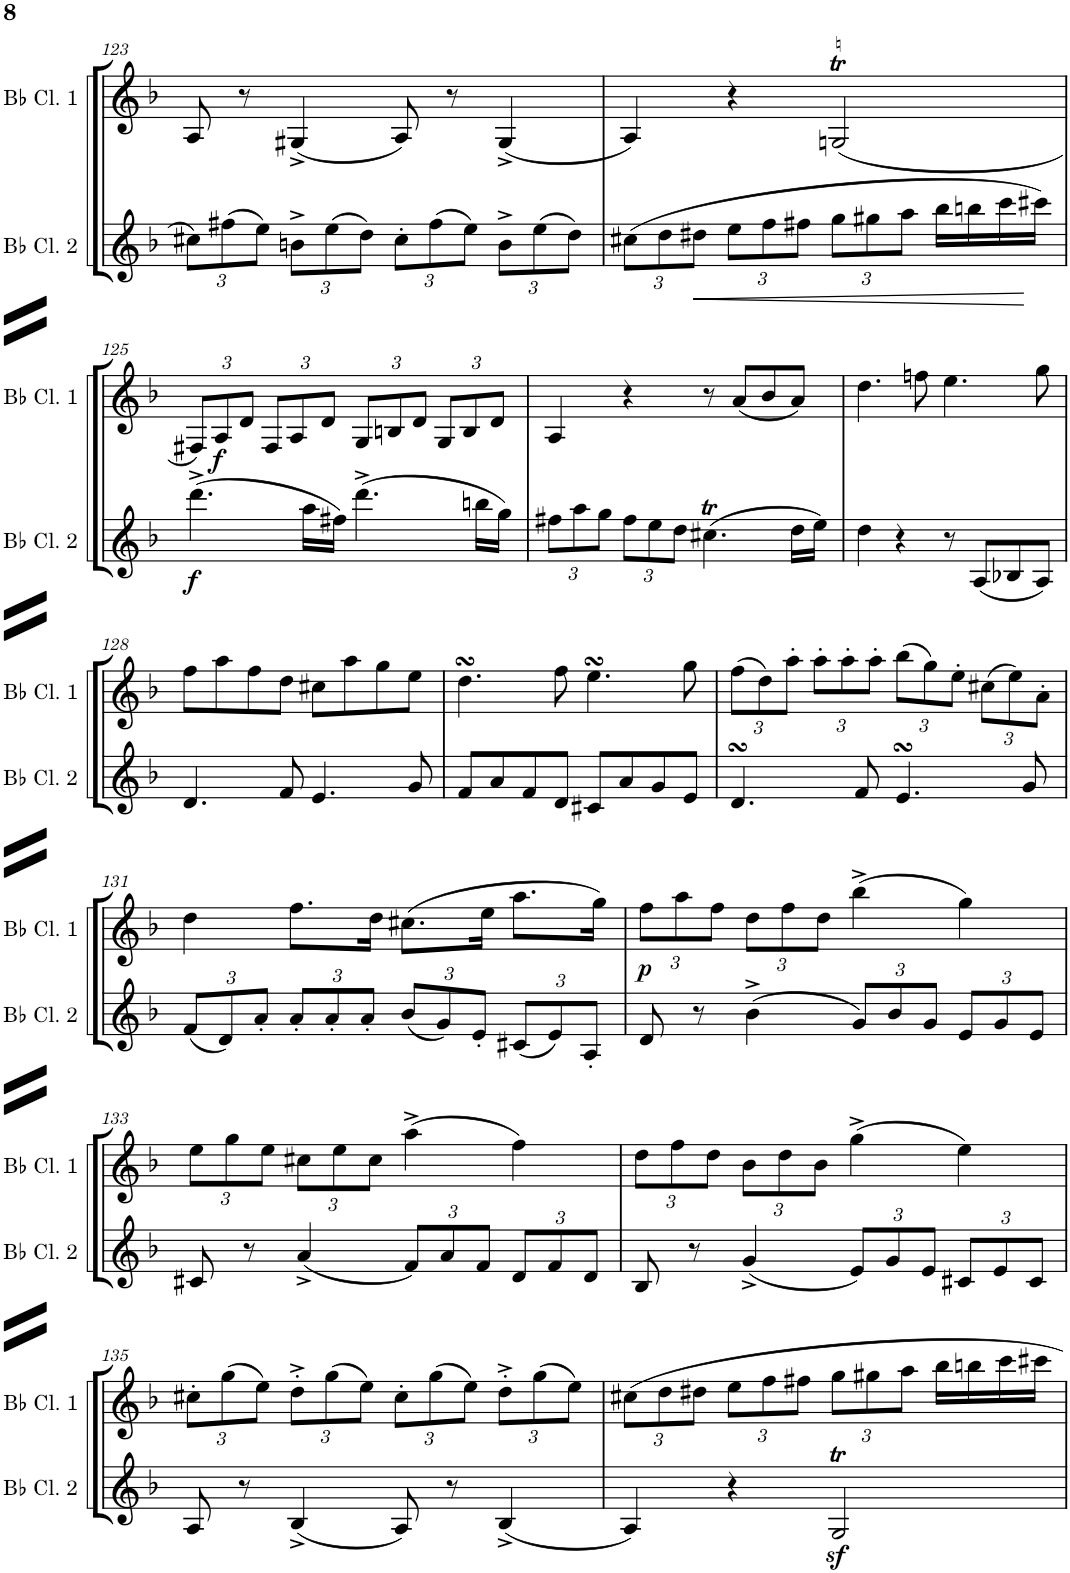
**kern	**dynam	**kern	**dynam
*part2	*part2	*part1	*part1
*staff2	*staff2	*staff1	*staff1
*I"Bb Clarinet 2	*	*I"Bb Clarinet 1	*
*I'Bb Cl. 2	*	*I'Bb Cl. 1	*
!!LO:PB:g=z
*clefG2	*	*clefG2	*
*Trd1c2	*	*Trd1c2	*
*k[b-]	*	*k[b-]	*
*M4/4	*	*M4/4	*
*met(c)	*	*met(c)	*
*Xbrackettup	*	*	*
=123	=123	=123	=123
12cc#X\L	.	8A/	.
(12ff#X\	.	.	.
.	.	8r	.
12ee\J)	.	.	.
12bn^\L	.	(4G#X^/	.
(12ee\	.	.	.
12dd\J)	.	.	.
12cc#'\L	.	8A/)	.
(12ff#\	.	.	.
.	.	8r	.
12ee\J)	.	.	.
12b^\L	.	(4G#^/	.
(12ee\	.	.	.
12dd\J)	.	.	.
=124	=124	=124	=124
(12cc#X\L	.	4A/)	.
12dd\	.	.	.
!	!LO:HP:b	!	!
12dd#X\J	<	.	.
12ee\L	.	4r	.
12ff\	.	.	.
12ff#X\J	.	.	.
12gg\L	.	(2GnT/	.
12gg#X\	.	.	.
12aa\J	.	.	.
16bb-\LL	.	.	.
16bbn\	.	.	.
16ccc\	.	.	.
16ccc#X\JJ)	[	.	.
!!LO:LB:g=z
=125	=125	=125	=125
*	*	*Xbrackettup	*
!	!LO:DY:b	!	!
(4.ddd^\	f	12F#X/L)	.
!	!	!	!LO:DY:b
.	.	12A/	f
.	.	12d/J	.
.	.	12F#/L	.
.	.	12A/	.
16aa\LL	.	.	.
.	.	12d/J	.
16ff#X\JJ)	.	.	.
(4.ddd^\	.	12G/L	.
.	.	12Bn/	.
.	.	12d/J	.
.	.	12G/L	.
.	.	12B/	.
16bbn\LL	.	.	.
.	.	12d/J	.
16gg\JJ)	.	.	.
=126	=126	=126	=126
12ff#X\L	.	4A/	.
12aa\	.	.	.
12gg\J	.	.	.
12ff#\L	.	4r	.
12ee\	.	.	.
12dd\J	.	.	.
(4.cc#Xt\	.	8r	.
.	.	(8a/L	.
.	.	8b-/	.
16dd\LL	.	8a/J)	.
16ee\JJ)	.	.	.
=127	=127	=127	=127
4dd\	.	4.dd\	.
4r	.	.	.
.	.	8ffn\	.
8r	.	4.ee\	.
(8A/L	.	.	.
8B-X/	.	.	.
8A/J)	.	8gg\	.
!!LO:LB:g=z
=128	=128	=128	=128
4.d/	.	8ff\L	.
.	.	8aa\	.
.	.	8ff\	.
8f/	.	8dd\J	.
4.e/	.	8cc#X\L	.
.	.	8aa\	.
.	.	8gg\	.
8g/	.	8ee\J	.
=129	=129	=129	=129
8f/L	.	4.ddsSSS\	.
8a/	.	.	.
8f/	.	.	.
8d/J	.	8ff\	.
8c#X/L	.	4.eesSsS\	.
8a/	.	.	.
8g/	.	.	.
8e/J	.	8gg\	.
=130	=130	=130	=130
4.dsSSS/	.	(12ff\L	.
.	.	12dd\)	.
.	.	12aa'\J	.
.	.	12aa'\L	.
.	.	12aa'\	.
8f/	.	.	.
.	.	12aa'\J	.
4.esSsS/	.	(12bb-\L	.
.	.	12gg\)	.
.	.	12ee'\J	.
.	.	(12cc#X\L	.
.	.	12ee\)	.
8g/	.	.	.
.	.	12a'\J	.
!!LO:LB:g=z
=131	=131	=131	=131
(12f/L	.	4dd\	.
12d/)	.	.	.
12a'/J	.	.	.
12a'/L	.	8.ff\L	.
12a'/	.	.	.
12a'/J	.	.	.
.	.	16dd\Jk	.
(12b-/L	.	(8.cc#X\L	.
12g/)	.	.	.
12e'/J	.	.	.
.	.	16ee\Jk	.
(12c#X/L	.	8.aa\L	.
12e/)	.	.	.
12A'/J	.	.	.
.	.	16gg\Jk)	.
=132	=132	=132	=132
!	!	!	!LO:DY:b
8d/	.	12ff\L	p
.	.	12aa\	.
8r	.	.	.
.	.	12ff\J	.
(4b-^\	.	12dd\L	.
.	.	12ff\	.
.	.	12dd\J	.
12g/L)	.	(4bb-^\	.
12b-/	.	.	.
12g/J	.	.	.
12e/L	.	4gg\)	.
12g/	.	.	.
12e/J	.	.	.
!!LO:LB:g=z
=133	=133	=133	=133
8c#X/	.	12ee\L	.
.	.	12gg\	.
8r	.	.	.
.	.	12ee\J	.
(4a^/	.	12cc#X\L	.
.	.	12ee\	.
.	.	12cc#\J	.
12f/L)	.	(4aa^\	.
12a/	.	.	.
12f/J	.	.	.
12d/L	.	4ff\)	.
12f/	.	.	.
12d/J	.	.	.
=134	=134	=134	=134
8B-/	.	12dd\L	.
.	.	12ff\	.
8r	.	.	.
.	.	12dd\J	.
(4g^/	.	12b-\L	.
.	.	12dd\	.
.	.	12b-\J	.
12e/L)	.	(4gg^\	.
12g/	.	.	.
12e/J	.	.	.
12c#X/L	.	4ee\)	.
12e/	.	.	.
12c#/J	.	.	.
!!LO:LB:g=z
=135	=135	=135	=135
8A/	.	12cc#X'\L	.
.	.	(12gg\	.
8r	.	.	.
.	.	12ee\J)	.
(4B-^/	.	12dd'^\L	.
.	.	(12gg\	.
.	.	12ee\J)	.
8A/)	.	12cc#'\L	.
.	.	(12gg\	.
8r	.	.	.
.	.	12ee\J)	.
(4B-^/	.	12dd'^\L	.
.	.	(12gg\	.
.	.	12ee\J)	.
=136	=136	=136	=136
4A/)	.	12cc#X\L	.
.	.	12dd\	.
.	.	12dd#X\J	.
4r	.	12ee\L	.
.	.	12ff\	.
.	.	12ff#X\J	.
2Gz<T/	.	12gg\L	.
.	.	12gg#X\	.
.	.	12aa\J	.
.	.	16bb-\LL	.
.	.	16bbn\	.
.	.	16ccc\	.
.	.	16ccc#X\JJ	.
=	=	=	=
*-	*-	*-	*-
